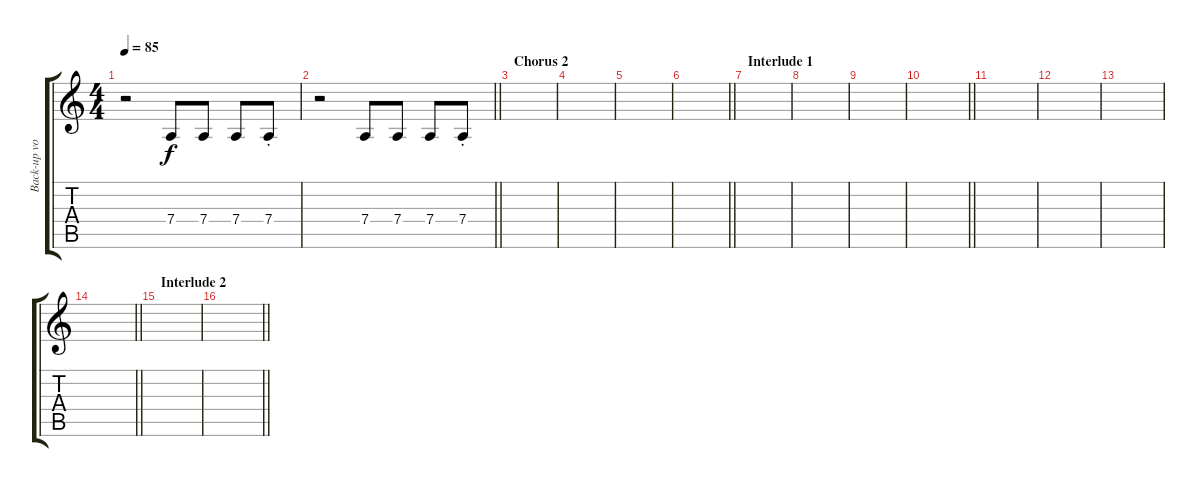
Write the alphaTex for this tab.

\track ("Back-up vocals" "Back-up vo") {instrument baritonesax}
\staff {score tabs}
\tuning (E4 B3 G3 D3 A2 E2) {hide}
\ts (4 4)
\tempo 85
\clef g2
\ks c
r.2{dy f} 7.4.8 7.4.8 7.4.8 7.4{st}.8 |
\barLineRight lightlight
r.2 7.4.8 7.4.8 7.4.8 7.4{st}.8 |
\section ("" "Chorus 2")
|
|
|
\barLineRight lightlight
|
\section ("" "Interlude 1")
|
|
|
\barLineRight lightlight
|
|
|
|
\barLineRight lightlight
|
\section ("" "Interlude 2")
|
\barLineRight lightlight
